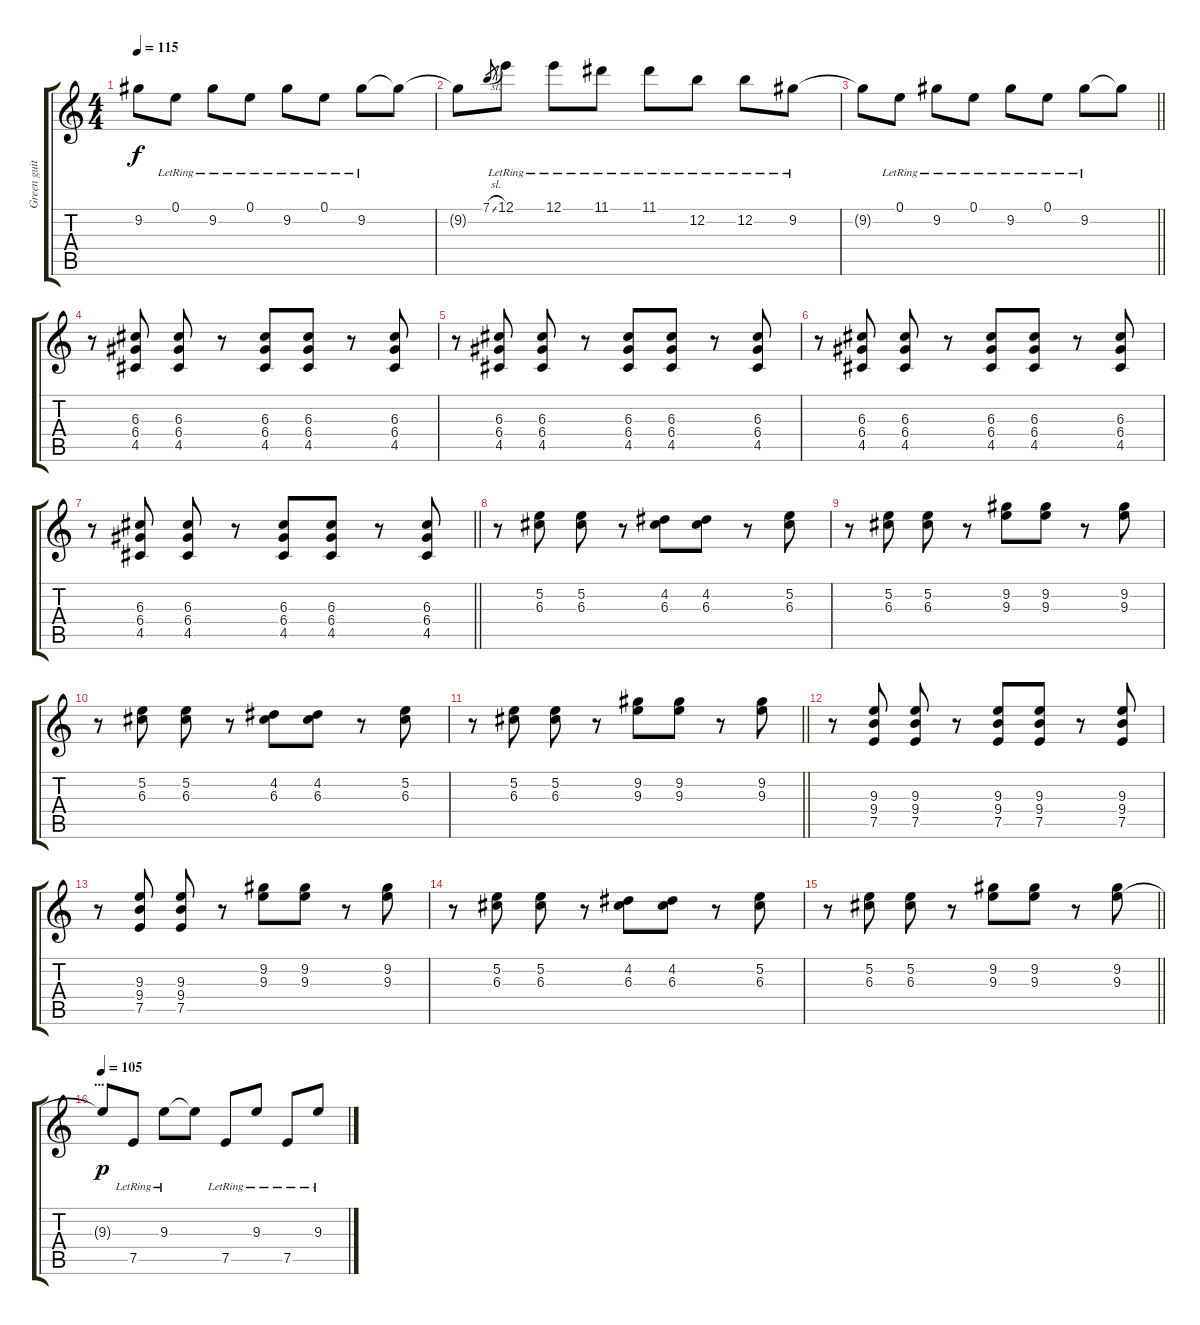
\track ("Green guitar" "Green guit") {instrument electricguitarclean}
\staff {score tabs}
\tuning (E4 B3 G3 D3 A2 E2) {hide}
\ts (4 4)
\tempo 115
\clef g2
\ks c
9.2{t}.8{dy f} 0.1{lr}.8 9.2{lr}.8 0.1{lr}.8 9.2{lr}.8 0.1{lr}.8 9.2{lr}.8 9.2{t}.8 |
9.2{t}.8 7.1{sl}.8{gr} 12.1{lr}.8 12.1{lr}.8 11.1{lr}.8 11.1{lr}.8 12.2{lr}.8 12.2{lr}.8 9.2{lr}.8 |
\barLineRight lightlight
9.2{t}.8 0.1{lr}.8 9.2{lr}.8 0.1{lr}.8 9.2{lr}.8 0.1{lr}.8 9.2{lr}.8 9.2{t}.8 |
\section ("" "")
r.8 (6.3 6.4 4.5).8 (6.3 6.4 4.5).8 r.8 (6.3 6.4 4.5).8 (6.3 6.4 4.5).8 r.8 (6.3 6.4 4.5).8 |
r.8 (6.3 6.4 4.5).8 (6.3 6.4 4.5).8 r.8 (6.3 6.4 4.5).8 (6.3 6.4 4.5).8 r.8 (6.3 6.4 4.5).8 |
r.8 (6.3 6.4 4.5).8 (6.3 6.4 4.5).8 r.8 (6.3 6.4 4.5).8 (6.3 6.4 4.5).8 r.8 (6.3 6.4 4.5).8 |
\barLineRight lightlight
r.8 (6.3 6.4 4.5).8 (6.3 6.4 4.5).8 r.8 (6.3 6.4 4.5).8 (6.3 6.4 4.5).8 r.8 (6.3 6.4 4.5).8 |
\section ("" "")
r.8{volume 14 balance 8 instrument electricguitarclean} (5.2 6.3).8 (5.2 6.3).8 r.8 (4.2 6.3).8 (4.2 6.3).8 r.8 (5.2 6.3).8 |
r.8 (5.2 6.3).8 (5.2 6.3).8 r.8 (9.2 9.3).8 (9.2 9.3).8 r.8 (9.2 9.3).8 |
r.8 (5.2 6.3).8 (5.2 6.3).8 r.8 (4.2 6.3).8 (4.2 6.3).8 r.8 (5.2 6.3).8 |
\barLineRight lightlight
r.8 (5.2 6.3).8 (5.2 6.3).8 r.8 (9.2 9.3).8 (9.2 9.3).8 r.8 (9.2 9.3).8 |
\section ("" "")
r.8 (9.3 9.4 7.5).8 (9.3 9.4 7.5).8 r.8 (9.3 9.4 7.5).8 (9.3 9.4 7.5).8 r.8 (9.3 9.4 7.5).8 |
r.8 (9.3 9.4 7.5).8 (9.3 9.4 7.5).8 r.8 (9.2 9.3).8 (9.2 9.3).8 r.8 (9.2 9.3).8 |
r.8 (5.2 6.3).8 (5.2 6.3).8 r.8 (4.2 6.3).8 (4.2 6.3).8 r.8 (5.2 6.3).8 |
\barLineRight lightlight
r.8 (5.2 6.3).8 (5.2 6.3).8 r.8 (9.2 9.3).8 (9.2 9.3).8 r.8 (9.2 9.3).8 |
\section ("" "...")
\tempo 105
9.3{t}.8{dy p volume 10 instrument electricguitarclean} 7.5{lr}.8 9.3{lr}.8 9.3{t}.8 7.5{lr}.8 9.3{lr}.8 7.5{lr}.8 9.3{lr}.8
